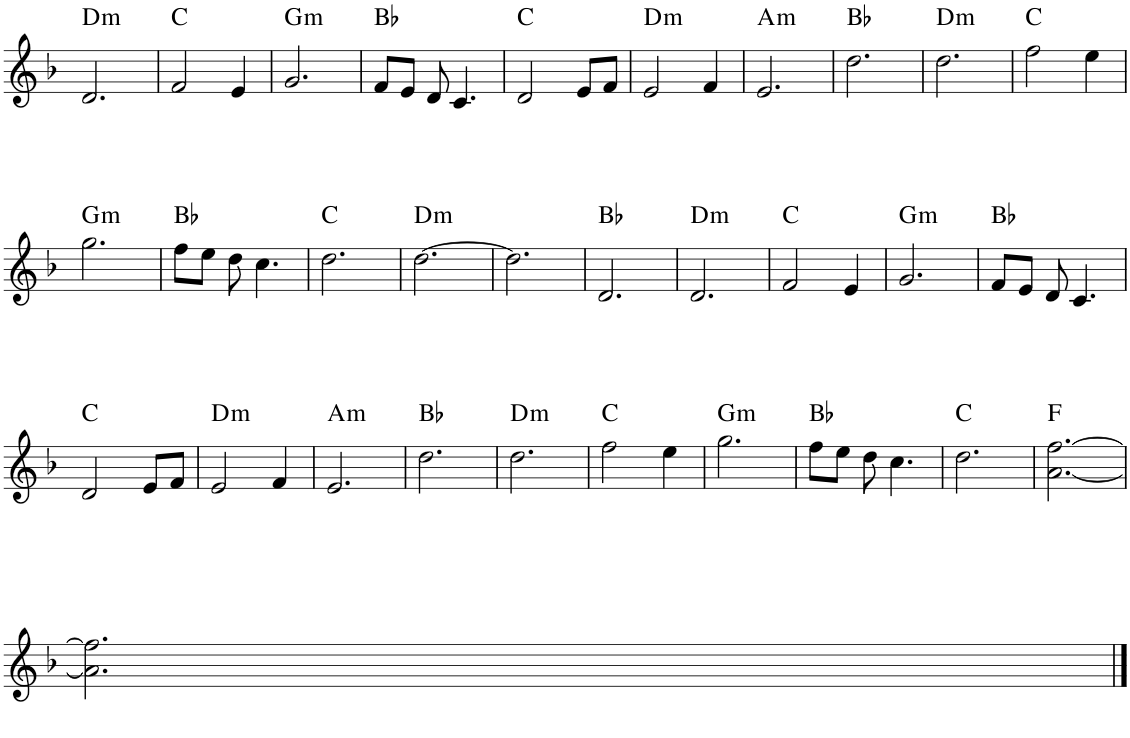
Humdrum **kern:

**kern	**harte
*part1	*part1
*staff1	*
*I"Piano	*
*I'Pno.	*
!!LO:PB:g=z
*clefG2	*
*k[b-]	*
*M3/4	*
=166	=166
!	!LO:H:kt=m
2.d/	D:min
=167	=167
2f/	C:maj
4e/	.
=168	=168
!	!LO:H:kt=m
2.g/	G:min
=169	=169
8f/L	Bb:maj
8e/J	.
8d/	.
4.c/	.
=170	=170
2d/	C:maj
8e/L	.
8f/J	.
=171	=171
!	!LO:H:kt=m
2e/	D:min
4f/	.
=172	=172
!	!LO:H:kt=m
2.e/	A:min
=173	=173
2.dd\	Bb:maj
=174	=174
!	!LO:H:kt=m
2.dd\	D:min
=175	=175
2ff\	C:maj
4ee\	.
!!LO:LB:g=z
=176	=176
!	!LO:H:kt=m
2.gg\	G:min
=177	=177
8ff\L	Bb:maj
8ee\J	.
8dd\	.
4.cc\	.
=178	=178
2.dd\	C:maj
=179	=179
!	!LO:H:kt=m
[2.dd\	D:min
=180	=180
2.dd\]	.
=181	=181
2.d/	Bb:maj
=182	=182
!	!LO:H:kt=m
2.d/	D:min
=183	=183
2f/	C:maj
4e/	.
=184	=184
!	!LO:H:kt=m
2.g/	G:min
=185	=185
8f/L	Bb:maj
8e/J	.
8d/	.
4.c/	.
!!LO:LB:g=z
=186	=186
2d/	C:maj
8e/L	.
8f/J	.
=187	=187
!	!LO:H:kt=m
2e/	D:min
4f/	.
=188	=188
!	!LO:H:kt=m
2.e/	A:min
=189	=189
2.dd\	Bb:maj
=190	=190
!	!LO:H:kt=m
2.dd\	D:min
=191	=191
2ff\	C:maj
4ee\	.
=192	=192
!	!LO:H:kt=m
2.gg\	G:min
=193	=193
8ff\L	Bb:maj
8ee\J	.
8dd\	.
4.cc\	.
=194	=194
2.dd\	C:maj
=195	=195
[2.a\ [2.ff\	F:maj
!!LO:LB:g=z
=196	=196
2.a\] 2.ff\]	.
==	==
*-	*-
